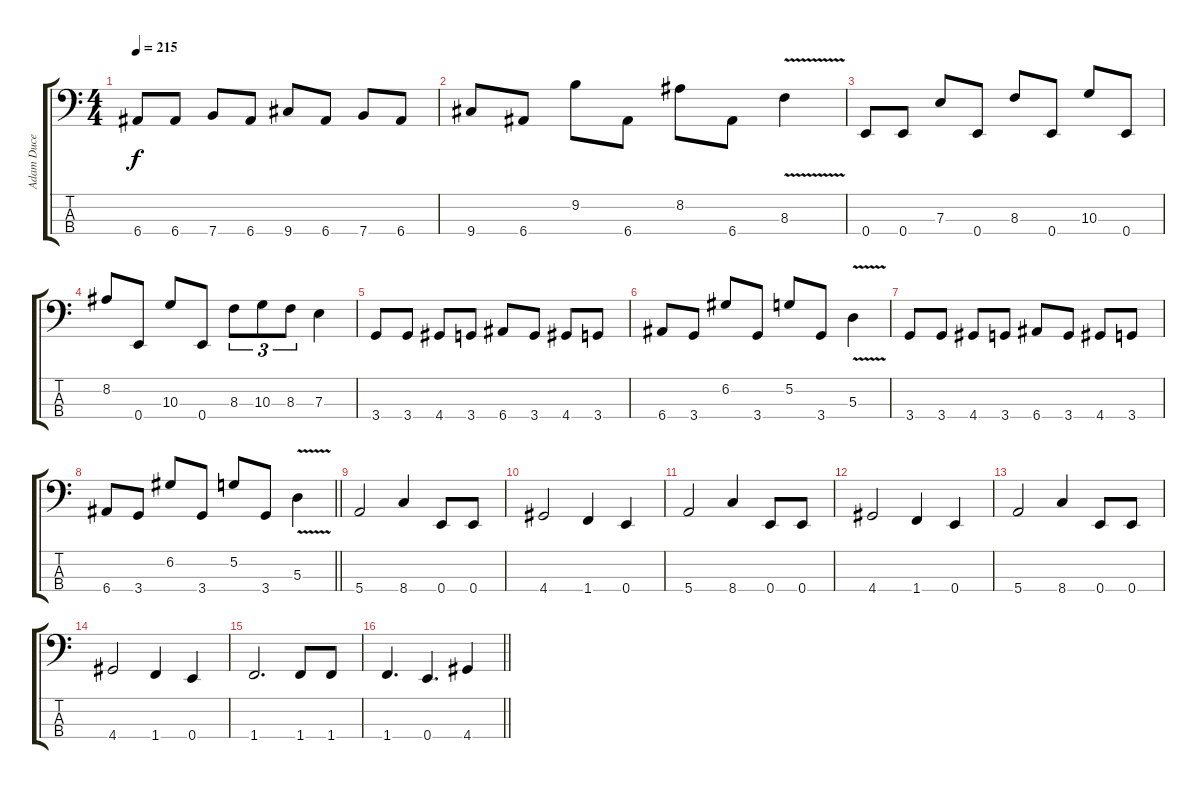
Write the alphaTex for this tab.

\track ("Adam Duce" "Adam Duce") {instrument electricbassfinger}
\staff {score tabs}
\tuning (G2 D2 A1 E1) {hide}
\ts (4 4)
\tempo 215
\clef f4
\ks c
6.4.8{dy f} 6.4.8 7.4.8 6.4.8 9.4.8 6.4.8 7.4.8 6.4.8 |
9.4.8 6.4.8 9.2.8 6.4.8 8.2.8 6.4.8 8.3{v}.4 |
0.4.8 0.4.8 7.3.8 0.4.8 8.3.8 0.4.8 10.3.8 0.4.8 |
8.2.8 0.4.8 10.3.8 0.4.8 8.3.8{tu (3 2)} 10.3.8{tu (3 2)} 8.3.8{tu (3 2)} 7.3.4 |
3.4.8 3.4.8 4.4.8 3.4.8 6.4.8 3.4.8 4.4.8 3.4.8 |
6.4.8 3.4.8 6.2.8 3.4.8 5.2.8 3.4.8 5.3{v}.4 |
3.4.8 3.4.8 4.4.8 3.4.8 6.4.8 3.4.8 4.4.8 3.4.8 |
\barLineRight lightlight
6.4.8 3.4.8 6.2.8 3.4.8 5.2.8 3.4.8 5.3{v}.4 |
5.4.2 8.4.4 0.4.8 0.4.8 |
4.4.2 1.4.4 0.4.4 |
5.4.2 8.4.4 0.4.8 0.4.8 |
4.4.2 1.4.4 0.4.4 |
5.4.2 8.4.4 0.4.8 0.4.8 |
4.4.2 1.4.4 0.4.4 |
1.4.2{d} 1.4.8 1.4.8 |
\barLineRight lightlight
1.4.4{d} 0.4.4{d} 4.4.4
